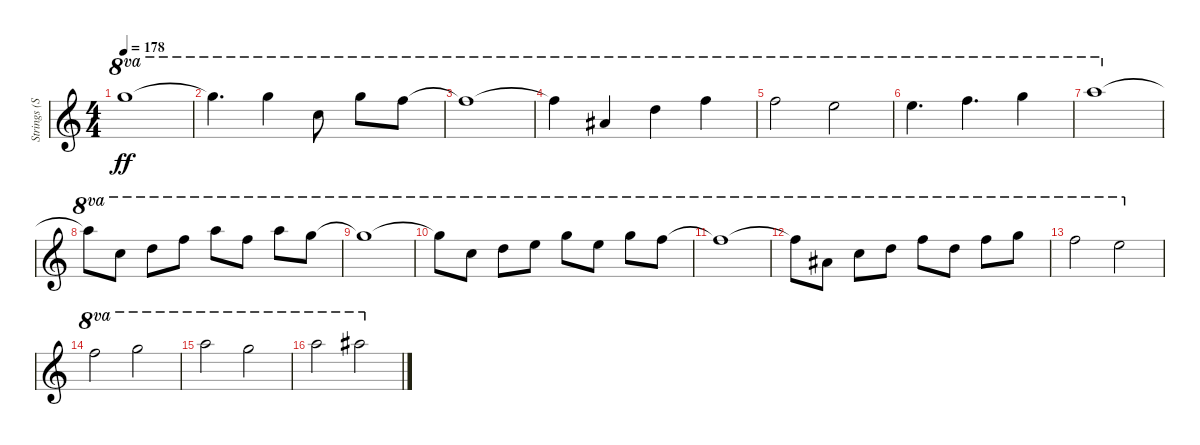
\track ("Strings (Staff 1)" "Strings (S") {instrument acousticgrandpiano}
\staff {score}
\tuning (E4 B3 G3 D3 A2 E2 B1) {hide}
\ts (4 4)
\tempo 178
\clef g2
\ks c
27.1{t}.1{ot 8va dy ff} |
27.1{t}.4{d ot 8va} 27.1.4{ot 8va} 20.1.8{ot 8va} 27.1.8{ot 8va} 25.1.8{ot 8va} |
25.1{t}.1{ot 8va} |
25.1{t}.4{ot 8va} 18.1.4{ot 8va} 22.1.4{ot 8va} 25.1.4{ot 8va} |
25.1.2{ot 8va} 24.1.2{ot 8va} |
24.1.4{d ot 8va} 25.1.4{d ot 8va} 27.1.4{ot 8va} |
29.1.1{ot 8va} |
29.1{t}.8{ot 8va} 20.1.8{ot 8va} 22.1.8{ot 8va} 25.1.8{ot 8va} 29.1.8{ot 8va} 25.1.8{ot 8va} 29.1.8{ot 8va} 27.1.8{ot 8va} |
27.1{t}.1{ot 8va} |
27.1{t}.8{ot 8va} 20.1.8{ot 8va} 22.1.8{ot 8va} 24.1.8{ot 8va} 27.1.8{ot 8va} 24.1.8{ot 8va} 27.1.8{ot 8va} 25.1.8{ot 8va} |
25.1{t}.1{ot 8va} |
25.1{t}.8{ot 8va} 18.1.8{ot 8va} 20.1.8{ot 8va} 22.1.8{ot 8va} 25.1.8{ot 8va} 22.1.8{ot 8va} 25.1.8{ot 8va} 27.1.8{ot 8va} |
25.1.2{ot 8va} 24.1.2{ot 8va} |
25.1.2{ot 8va} 27.1.2{ot 8va} |
29.1.2{ot 8va} 27.1.2{ot 8va} |
29.1.2{ot 8va} 30.1.2{ot 8va}
